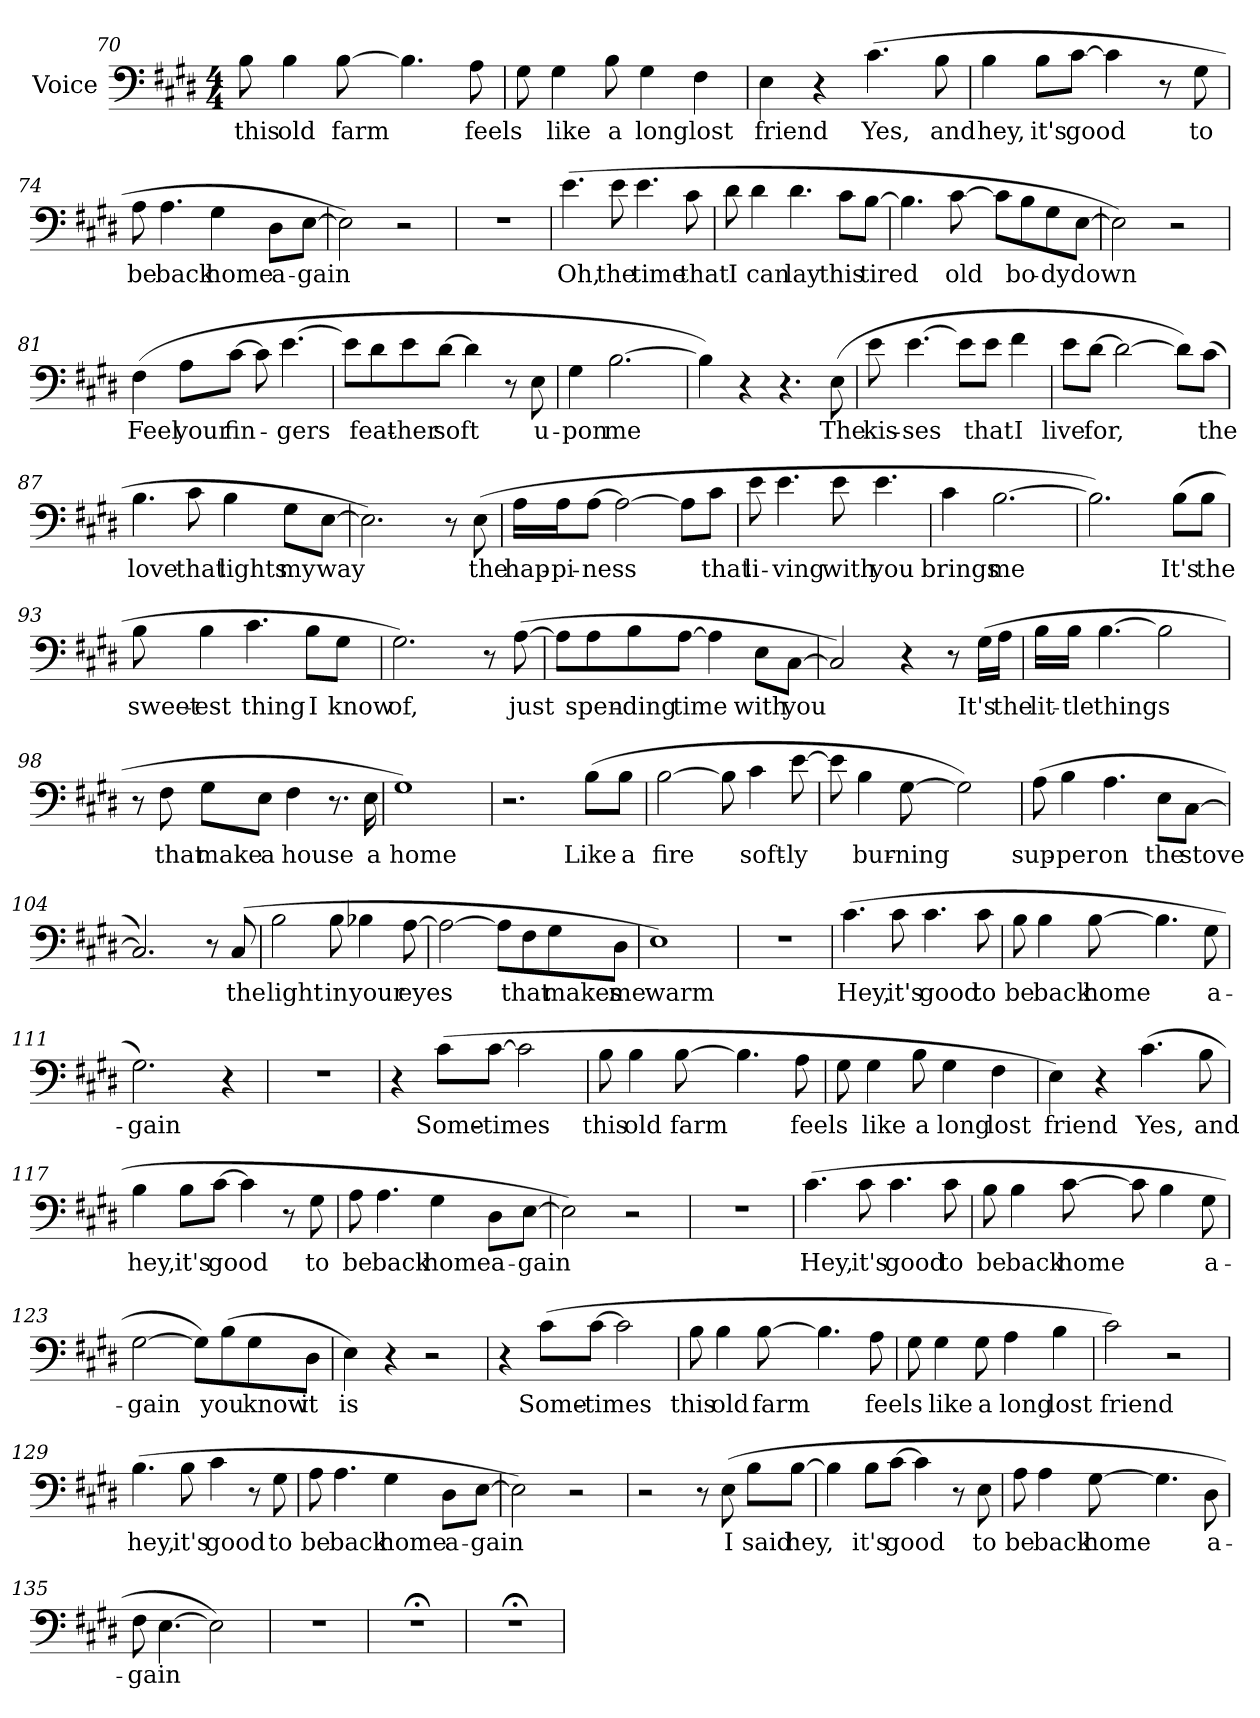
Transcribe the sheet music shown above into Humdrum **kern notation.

**kern	**text
*part1	*part1
*staff1	*staff1
*I"Voice	*
*I'Voice	*
*clefF4	*
*k[f#c#g#d#]	*
*E:	*
*M4/4	*
=70	=70
!	!LO:LY:b
8B\	this
!	!LO:LY:b
4B\	old
!	!LO:LY:b
[8B\	farm
4.B\]	.
!	!LO:LY:b
8A\	feels
!!LO:LB:g=z
=71	=71
8G#\	.
!	!LO:LY:b
4G#\	like
!	!LO:LY:b
8B\	a
!	!LO:LY:b
4G#\	long
!	!LO:LY:b
4F#\	lost
=72	=72
!	!LO:LY:b
4E\	friend
4r	.
!	!LO:LY:b
(>4.c#\	Yes,
!	!LO:LY:b
8B\	and
=73	=73
!	!LO:LY:b
4B\	hey,
!	!LO:LY:b
8B\L	it's
!	!LO:LY:b
[8c#\J	good
4c#\]	.
8r	.
!	!LO:LY:b
8G#\	to
=74	=74
!	!LO:LY:b
8A\	be
!	!LO:LY:b
4.A\	back
!	!LO:LY:b
4G#\	home
!	!LO:LY:b
8D#\L	a-
!	!LO:LY:b
[8E\J	-gain
=75	=75
2E\])	.
2r	.
!!LO:LB:g=z
=76	=76
1r	.
=77	=77
!	!LO:LY:b
(>4.e\	Oh,
!	!LO:LY:b
8e\	the
!	!LO:LY:b
4.e\	time
!	!LO:LY:b
8c#\	that
=78	=78
!	!LO:LY:b
8d#\	I
!	!LO:LY:b
4d#\	can
!	!LO:LY:b
4.d#\	lay
!	!LO:LY:b
8c#\L	this
!	!LO:LY:b
[8B\J	tired
=79	=79
4.B\]	.
!	!LO:LY:b
[8c#\	old
8c#\L]	.
!	!LO:LY:b
8B\	bo-
!	!LO:LY:b
8G#\	-dy
!	!LO:LY:b
[8E\J	down
=80	=80
2E\])	.
2r	.
!!LO:LB:g=z
=81	=81
!	!LO:LY:b
(>4F#\	Feel
!	!LO:LY:b
8A\L	your
!	!LO:LY:b
[8c#\J	fin-
8c#\]	.
!	!LO:LY:b
[4.e\	-gers
=82	=82
8e\L]	.
!	!LO:LY:b
8d#\	feat-
!	!LO:LY:b
8e\	-her
!	!LO:LY:b
[8d#\J	soft
4d#\]	.
8r	.
!	!LO:LY:b
8E\	u-
=83	=83
!	!LO:LY:b
4G#\	-pon
!	!LO:LY:b
[2.B\	me
=84	=84
4B\])	.
4r	.
4.r	.
!	!LO:LY:b
(>8E\	The
=85	=85
!	!LO:LY:b
8e\	kis-
!	!LO:LY:b
[4.e\	-ses
8e\L]	.
!	!LO:LY:b
8e\J	that
!	!LO:LY:b
4f#\	I
!!LO:LB:g=z
=86	=86
!	!LO:LY:b
8e\L	live
!	!LO:LY:b
[8d#\J	for,
2d#\_	.
8d#\L])	.
!	!LO:LY:b
(>8c#\J	the
=87	=87
!	!LO:LY:b
4.B\	love
!	!LO:LY:b
8c#\	that
!	!LO:LY:b
4B\	lights
!	!LO:LY:b
8G#\L	my
!	!LO:LY:b
[8E\J	way
=88	=88
2.E\])	.
8r	.
!	!LO:LY:b
(>8E\	the
=89	=89
!	!LO:LY:b
16A\LL	hap-
!	!LO:LY:b
16A\J	-pi-
!	!LO:LY:b
[8A\J	-ness
2A\_	.
8A\L]	.
!	!LO:LY:b
8c#\J	that
!!LO:PB:g=z
=90	=90
!	!LO:LY:b
8e\	li-
!	!LO:LY:b
4.e\	-ving
!	!LO:LY:b
8e\	with
!	!LO:LY:b
4.e\	you
=91	=91
!	!LO:LY:b
4c#\	brings
!	!LO:LY:b
[2.B\	me
=92	=92
2.B\])	.
!	!LO:LY:b
(>8B\L	It's
!	!LO:LY:b
8B\J	the
=93	=93
!	!LO:LY:b
8B\	sweet-
!	!LO:LY:b
4B\	-est
!	!LO:LY:b
4.c#\	thing
!	!LO:LY:b
8B\L	I
!	!LO:LY:b
8G#\J	know
=94	=94
!	!LO:LY:b
2.G#\)	of,
8r	.
!	!LO:LY:b
(>[8A\	just
!!LO:LB:g=z
=95	=95
8A\L]	.
!	!LO:LY:b
8A\	spen-
!	!LO:LY:b
8B\	-ding
!	!LO:LY:b
[8A\J	time
4A\]	.
!	!LO:LY:b
8E\L	with
!	!LO:LY:b
[8C#\J	you
=96	=96
2C#/])	.
4r	.
8r	.
!	!LO:LY:b
(>16G#\LL	It's
!	!LO:LY:b
16A\JJ	the
=97	=97
!	!LO:LY:b
16B\LL	lit-
!	!LO:LY:b
16B\JJ	-tle
!	!LO:LY:b
[4.B\	things
2B\]	.
=98	=98
8r	.
!	!LO:LY:b
8F#\	that
!	!LO:LY:b
8G#\L	make
!	!LO:LY:b
8E\J	a
!	!LO:LY:b
4F#\	house
8.r	.
!	!LO:LY:b
16E\	a
!!LO:LB:g=z
=99	=99
!	!LO:LY:b
1G#)	home
=100	=100
2.r	.
!	!LO:LY:b
(>8B\L	Like
!	!LO:LY:b
8B\J	a
=101	=101
!	!LO:LY:b
[2B\	fire
8B\]	.
!	!LO:LY:b
4c#\	soft-
!	!LO:LY:b
[8e\	-ly
=102	=102
8e\]	.
!	!LO:LY:b
4B\	bur-
!	!LO:LY:b
[8G#\	-ning
2G#\])	.
=103	=103
!	!LO:LY:b
(>8A\	sup-
!	!LO:LY:b
4B\	-per
!	!LO:LY:b
4.A\	on
!	!LO:LY:b
8E\L	the
!	!LO:LY:b
[8C#\J	stove
!!LO:LB:g=z
=104	=104
2.C#/])	.
8r	.
!	!LO:LY:b
(>8C#/	the
=105	=105
!	!LO:LY:b
2B\	light
!	!LO:LY:b
8B\	in
!	!LO:LY:b
4B-X\	your
!	!LO:LY:b
[8A\	eyes
=106	=106
2A\_	.
8A\L]	.
!	!LO:LY:b
8F#\	that
!	!LO:LY:b
8G#\	makes
!	!LO:LY:b
8D#\J	me
=107	=107
!	!LO:LY:b
1E)	warm
=108	=108
1r	.
=109	=109
!	!LO:LY:b
(>4.c#\	Hey,
!	!LO:LY:b
8c#\	it's
!	!LO:LY:b
4.c#\	good
!	!LO:LY:b
8c#\	to
!!LO:LB:g=z
=110	=110
!	!LO:LY:b
8B\	be
!	!LO:LY:b
4B\	back
!	!LO:LY:b
[8B\	home
4.B\]	.
!	!LO:LY:b
8G#\	a-
=111	=111
!	!LO:LY:b
2.G#\)	-gain
4r	.
=112	=112
1r	.
=113	=113
4r	.
!	!LO:LY:b
(>8c#\L	Some-
!	!LO:LY:b
[8c#\J	-times
2c#\]	.
=114	=114
!	!LO:LY:b
8B\	this
!	!LO:LY:b
4B\	old
!	!LO:LY:b
[8B\	farm
4.B\]	.
!	!LO:LY:b
8A\	feels
!!LO:LB:g=z
=115	=115
8G#\	.
!	!LO:LY:b
4G#\	like
!	!LO:LY:b
8B\	a
!	!LO:LY:b
4G#\	long
!	!LO:LY:b
4F#\	lost
=116	=116
!	!LO:LY:b
4E\)	friend
4r	.
!	!LO:LY:b
(>4.c#\	Yes,
!	!LO:LY:b
8B\	and
=117	=117
!	!LO:LY:b
4B\	hey,
!	!LO:LY:b
8B\L	it's
!	!LO:LY:b
[8c#\J	good
4c#\]	.
8r	.
!	!LO:LY:b
8G#\	to
=118	=118
!	!LO:LY:b
8A\	be
!	!LO:LY:b
4.A\	back
!	!LO:LY:b
4G#\	home
!	!LO:LY:b
8D#\L	a-
!	!LO:LY:b
[8E\J	-gain
=119	=119
2E\])	.
2r	.
!!LO:LB:g=z
=120	=120
1r	.
=121	=121
!	!LO:LY:b
(>4.c#\	Hey,
!	!LO:LY:b
8c#\	it's
!	!LO:LY:b
4.c#\	good
!	!LO:LY:b
8c#\	to
=122	=122
!	!LO:LY:b
8B\	be
!	!LO:LY:b
4B\	back
!	!LO:LY:b
[8c#\	home
8c#\]	.
4B\	.
!	!LO:LY:b
8G#\	a-
=123	=123
!	!LO:LY:b
[2G#\	-gain
8G#\L])	.
!	!LO:LY:b
(>8B\	you
!	!LO:LY:b
8G#\	know
!	!LO:LY:b
8D#\J	it
=124	=124
!	!LO:LY:b
4E\)	is
4r	.
2r	.
!!LO:LB:g=z
=125	=125
4r	.
!	!LO:LY:b
(>8c#\L	Some-
!	!LO:LY:b
[8c#\J	-times
2c#\]	.
=126	=126
!	!LO:LY:b
8B\	this
!	!LO:LY:b
4B\	old
!	!LO:LY:b
[8B\	farm
4.B\]	.
!	!LO:LY:b
8A\	feels
=127	=127
8G#\	.
!	!LO:LY:b
4G#\	like
!	!LO:LY:b
8G#\	a
!	!LO:LY:b
4A\	long
!	!LO:LY:b
4B\	lost
=128	=128
!	!LO:LY:b
2c#\)	friend
2r	.
=129	=129
!	!LO:LY:b
(>4.B\	hey,
!	!LO:LY:b
8B\	it's
!	!LO:LY:b
4c#\	good
8r	.
!	!LO:LY:b
8G#\	to
!!LO:LB:g=z
=130	=130
!	!LO:LY:b
8A\	be
!	!LO:LY:b
4.A\	back
!	!LO:LY:b
4G#\	home
!	!LO:LY:b
8D#\L	a-
!	!LO:LY:b
[8E\J	-gain
=131	=131
2E\])	.
2r	.
=132	=132
2r	.
8r	.
!	!LO:LY:b
(>8E\	I
!	!LO:LY:b
8B\L	said
!	!LO:LY:b
[8B\J	hey,
!!LO:LB:g=z
=133	=133
4B\]	.
!	!LO:LY:b
8B\L	it's
!	!LO:LY:b
[8c#\J	good
4c#\]	.
8r	.
!	!LO:LY:b
8E\	to
=134	=134
!	!LO:LY:b
8A\	be
!	!LO:LY:b
4A\	back
!	!LO:LY:b
[8G#\	home
4.G#\]	.
!	!LO:LY:b
8D#\	a-
=135	=135
!	!LO:LY:b
8F#\	-gain
[4.E\	.
2E\])	.
=136	=136
1r	.
=136X1	=136X1
1r;<	.
=136X2	=136X2
1r;<	.
=	=
*-	*-
